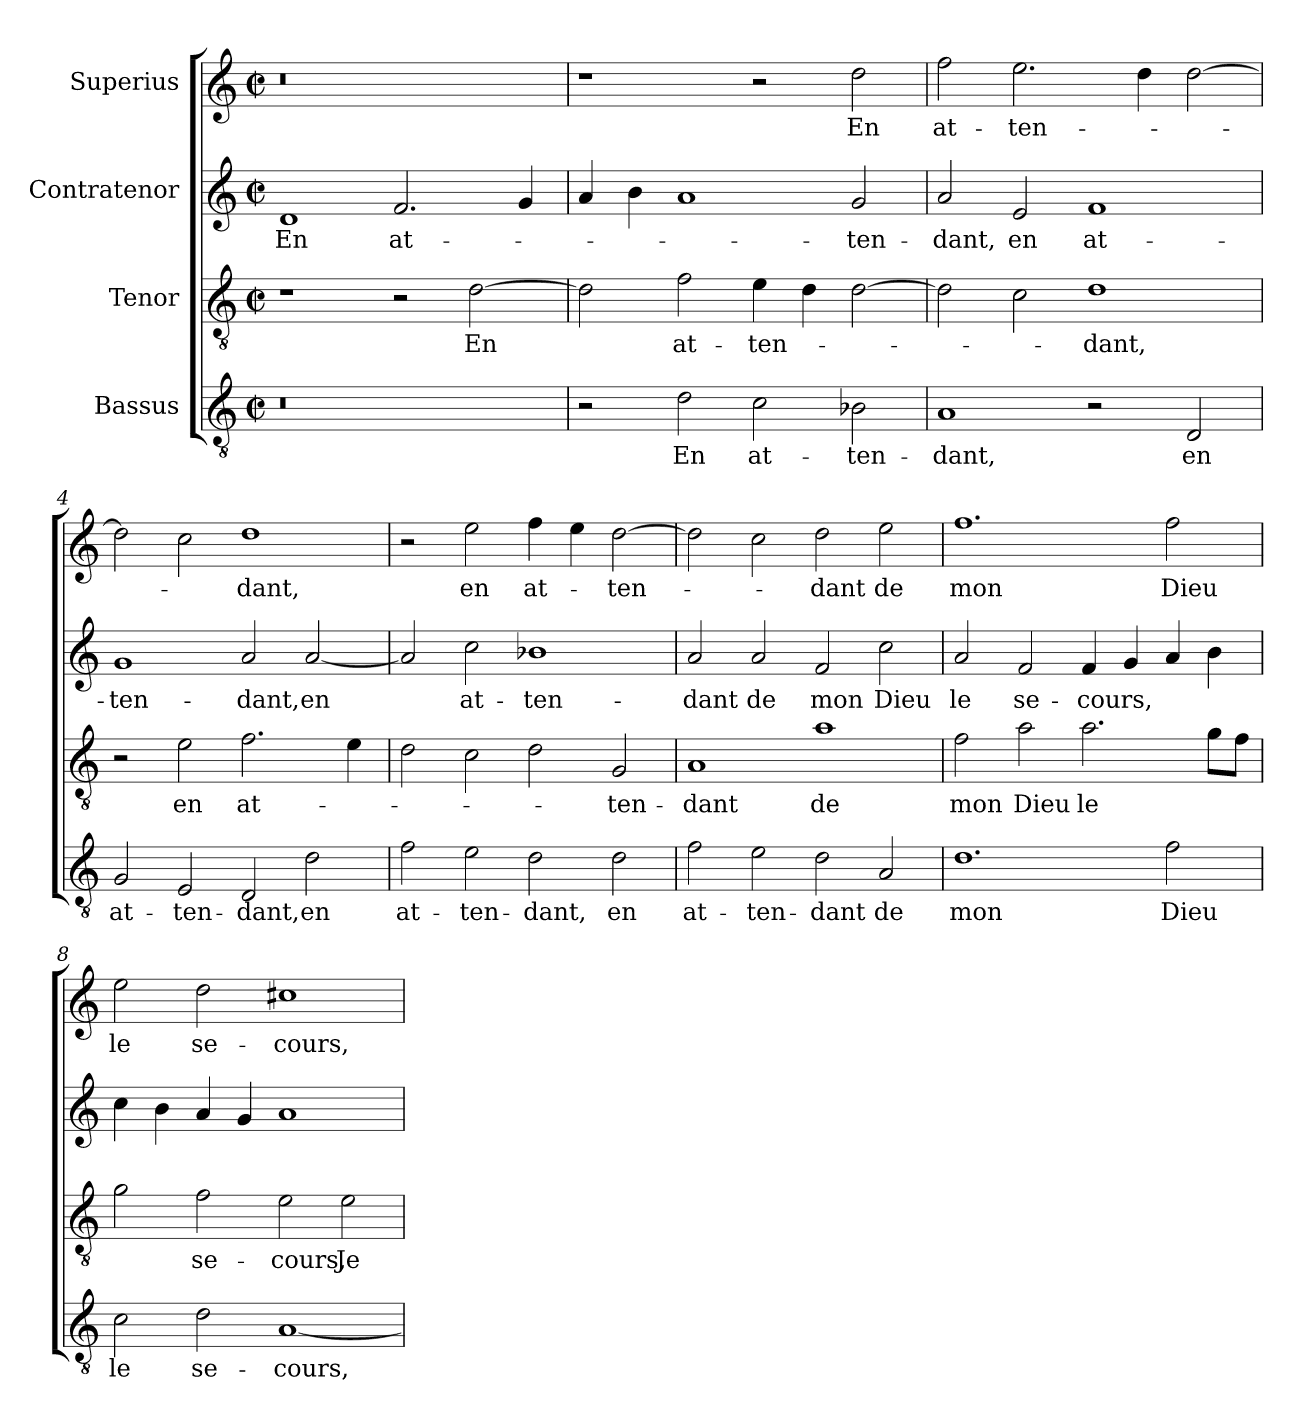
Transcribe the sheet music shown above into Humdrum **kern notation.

**kern	**text	**kern	**text	**kern	**text	**kern	**text
*part4	*part4	*part3	*part3	*part2	*part2	*part1	*part1
*staff4	*staff4	*staff3	*staff3	*staff2	*staff2	*staff1	*staff1
*I"Bassus	*	*I"Tenor	*	*I"Contratenor	*	*I"Superius	*
*clefGv2	*	*clefGv2	*	*clefG2	*	*clefG2	*
*k[]	*	*k[]	*	*k[]	*	*k[]	*
*C:	*	*C:	*	*C:	*	*C:	*
*M2/2	*	*M2/2	*	*M2/2	*	*M2/2	*
*met(c|)	*	*met(c|)	*	*met(c|)	*	*met(c|)	*
=1	=1	=1	=1	=1	=1	=1	=1
!LO:N:vis=0	!	!	!	!	!	!LO:N:vis=0	!
1r	.	1r	.	1d/	En	1r	.
1ryy	.	2r	.	2.f/	at-	1ryy	.
.	.	[2d\	En	.	.	.	.
.	.	.	.	4g/	.	.	.
=2	=2	=2	=2	=2	=2	=2	=2
2r	.	2d\]	.	4a/	.	1r	.
.	.	.	.	4b\	.	.	.
2d\	En	2f\	at-	1a/	.	.	.
2c\	at-	4e\	-ten-	.	.	2r	.
.	.	4d\	.	.	.	.	.
2B-X\	-ten-	[2d\	.	2g/	-ten-	2dd\	En
=3	=3	=3	=3	=3	=3	=3	=3
1A/	-dant,	2d\]	.	2a/	-dant,	2ff\	at-
.	.	2c\	.	2e/	en	2.ee\	-ten-
2r	.	1d\	-dant,	1f/	at-	.	.
.	.	.	.	.	.	4dd\	.
2D/	en	.	.	.	.	[2dd\	.
=4	=4	=4	=4	=4	=4	=4	=4
2G/	at-	2r	.	1g/	-ten-	2dd\]	.
2E/	-ten-	2e\	en	.	.	2cc\	.
2D/	-dant,	2.f\	at-	2a/	-dant,	1dd\	-dant,
2d\	en	.	.	[2a/	en	.	.
.	.	4e\	.	.	.	.	.
!!LO:LB:g=z
=5	=5	=5	=5	=5	=5	=5	=5
2f\	at-	2d\	.	2a/]	.	2r	.
2e\	-ten-	2c\	.	2cc\	at-	2ee\	en
2d\	-dant,	2d\	.	1b-X\	-ten-	4ff\	at-
.	.	.	.	.	.	4ee\	.
2d\	en	2G/	-ten-	.	.	[2dd\	-ten-
=6	=6	=6	=6	=6	=6	=6	=6
2f\	at-	1A/	-dant	2a/	-dant	2dd\]	.
2e\	-ten-	.	.	2a/	de	2cc\	.
2d\	-dant	1a\	de	2f/	mon	2dd\	-dant
2A/	de	.	.	2cc\	Dieu	2ee\	de
=7	=7	=7	=7	=7	=7	=7	=7
1.d\	mon	2f\	mon	2a/	le	1.ff\	mon
.	.	2a\	Dieu	2f/	se-	.	.
.	.	2.a\	le	4f/	-cours,	.	.
.	.	.	.	4g/	.	.	.
2f\	Dieu	.	.	4a/	.	2ff\	Dieu
.	.	8g\L	.	4b\	.	.	.
.	.	8f\J	.	.	.	.	.
=8	=8	=8	=8	=8	=8	=8	=8
2c\	le	2g\	.	4cc\	.	2ee\	le
.	.	.	.	4b\	.	.	.
2d\	se-	2f\	se-	4a/	.	2dd\	se-
.	.	.	.	4g/	.	.	.
[1A/	-cours,	2e\	-cours,	1a/	.	1cc#X\	-cours,
.	.	2e\	Je	.	.	.	.
=	=	=	=	=	=	=	=
*-	*-	*-	*-	*-	*-	*-	*-
